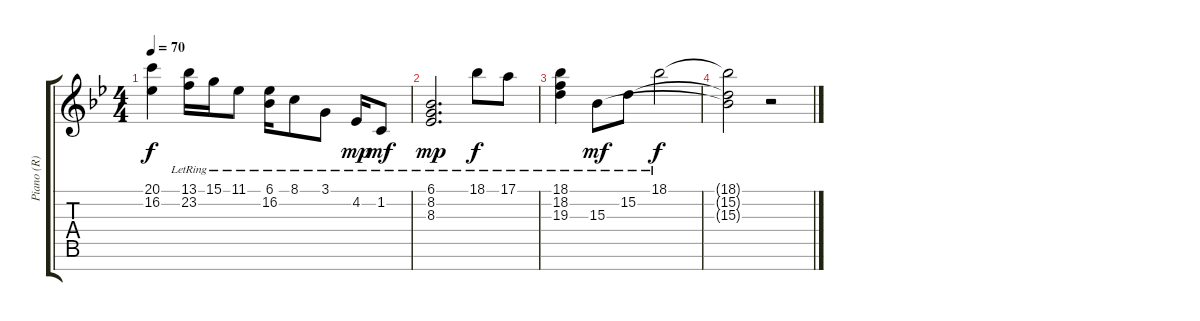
\track ("Piano (R)" "Piano (R)") {instrument acousticgrandpiano}
\staff {score tabs}
\tuning (E4 B3 G3 D3 A2 E2 B1) {hide}
\ts (4 4)
\tempo 70
\clef g2
\ks bb
(20.1{t} 16.2{t}).4{dy f} (13.1{lr} 23.2{lr}).16 15.1{lr}.16 11.1{lr}.8 (6.1{lr} 16.2{lr}).16 8.1{lr}.8 3.1{lr}.8 4.2{lr}.16{dy mp} 1.2{lr}.8{dy mf} |
(6.1{lr} 8.2{lr} 8.3{lr}).2{d dy mp} 18.1{lr}.8{dy f} 17.1{lr}.8 |
(18.1{lr} 18.2{lr} 19.3{lr}).4 15.3{lr}.8{dy mf} 15.2{lr}.8 18.1{lr}.2{dy f} |
(18.1{t} 15.2{t} 15.3{t}).2 r.2
